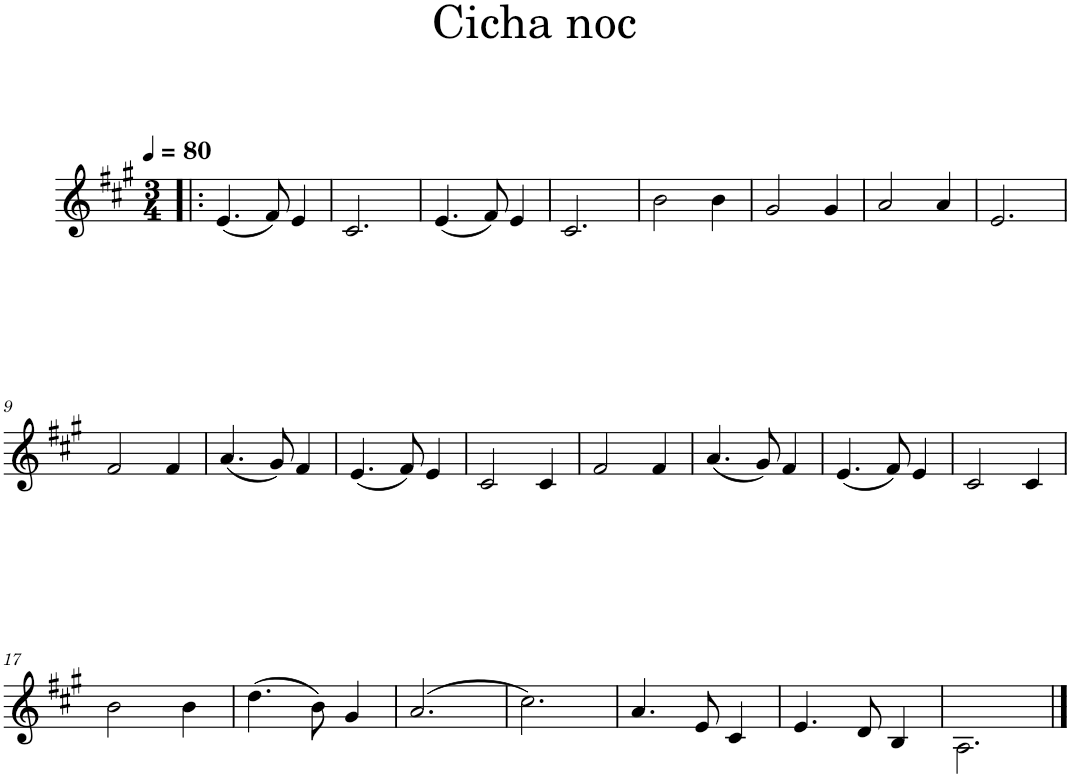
**kern
*part1
*staff1
*I"Piano
*I'Pno.
*clefG2
*k[f#c#g#]
*M3/4
*MM80
=1!|:
(4.e/
8f#/)
4e/
=2
2.c#/
=3
(4.e/
8f#/)
4e/
=4
2.c#/
=5
2b\
4b\
=6
2g#/
4g#/
=7
2a/
4a/
=8
2.e/
!!LO:LB:g=z
=9
2f#/
4f#/
=10
(4.a/
8g#/)
4f#/
=11
(4.e/
8f#/)
4e/
=12
2c#/
4c#/
=13
2f#/
4f#/
=14
(4.a/
8g#/)
4f#/
=15
(4.e/
8f#/)
4e/
=16
2c#/
4c#/
!!LO:LB:g=z
=17
2b\
4b\
=18
(4.dd\
8b\)
4g#/
=19
(2.a/
=20
2.cc#\)
=21
4.a/
8e/
4c#/
=22
4.e/
8d/
4B/
=23
2.A\
==
*-
